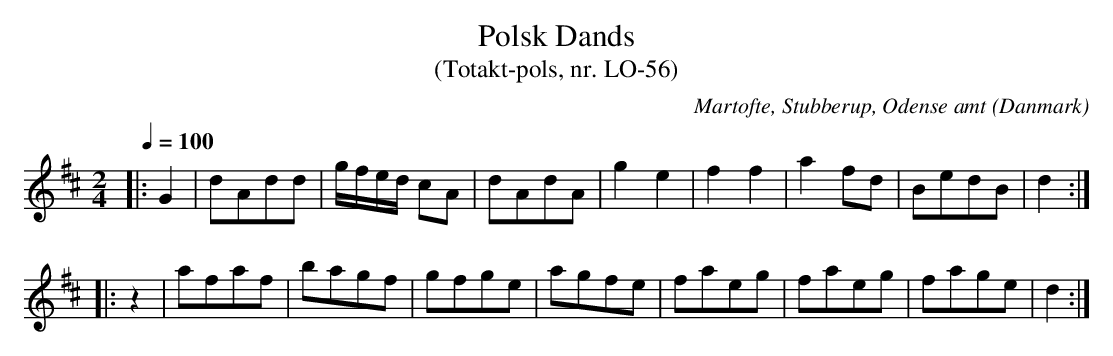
X:1
T:Polsk Dands
T:(Totakt-pols, nr. LO-56)
O:Martofte, Stubberup, Odense amt (Danmark)
M:2/4
L:1/8
Q:1/4=100
K:D
|: G2 | dAdd | g/f/e/d/ cA | dAdA | g2 e2 | f2 f2 | a2 fd | BedB | d2 :|
|: z2 | afaf | bagf | gfge | agfe | faeg | faeg | fage | d2 :|
